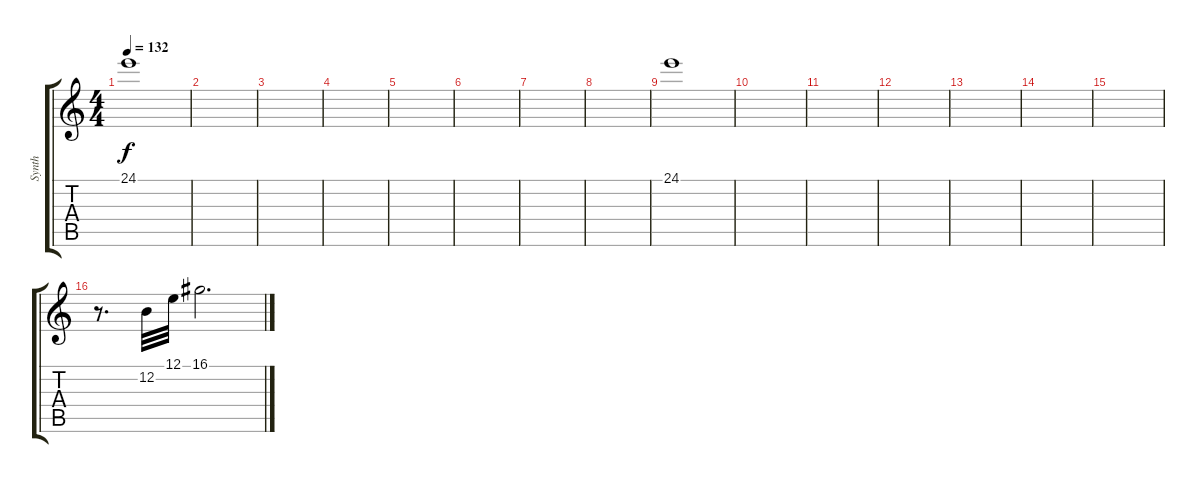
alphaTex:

\track ("Synth" "Synth") {instrument orchestralharp}
\staff {score tabs}
\tuning (E4 B3 G3 D3 A2 E2) {hide}
\ts (4 4)
\tempo 132
\clef g2
\ks c
24.1{t}.1{dy f} |
|
|
|
|
|
|
|
24.1.1 |
|
|
|
|
|
|
r.8{d balance 8} 12.2.32 12.1.32 16.1.2{d}
